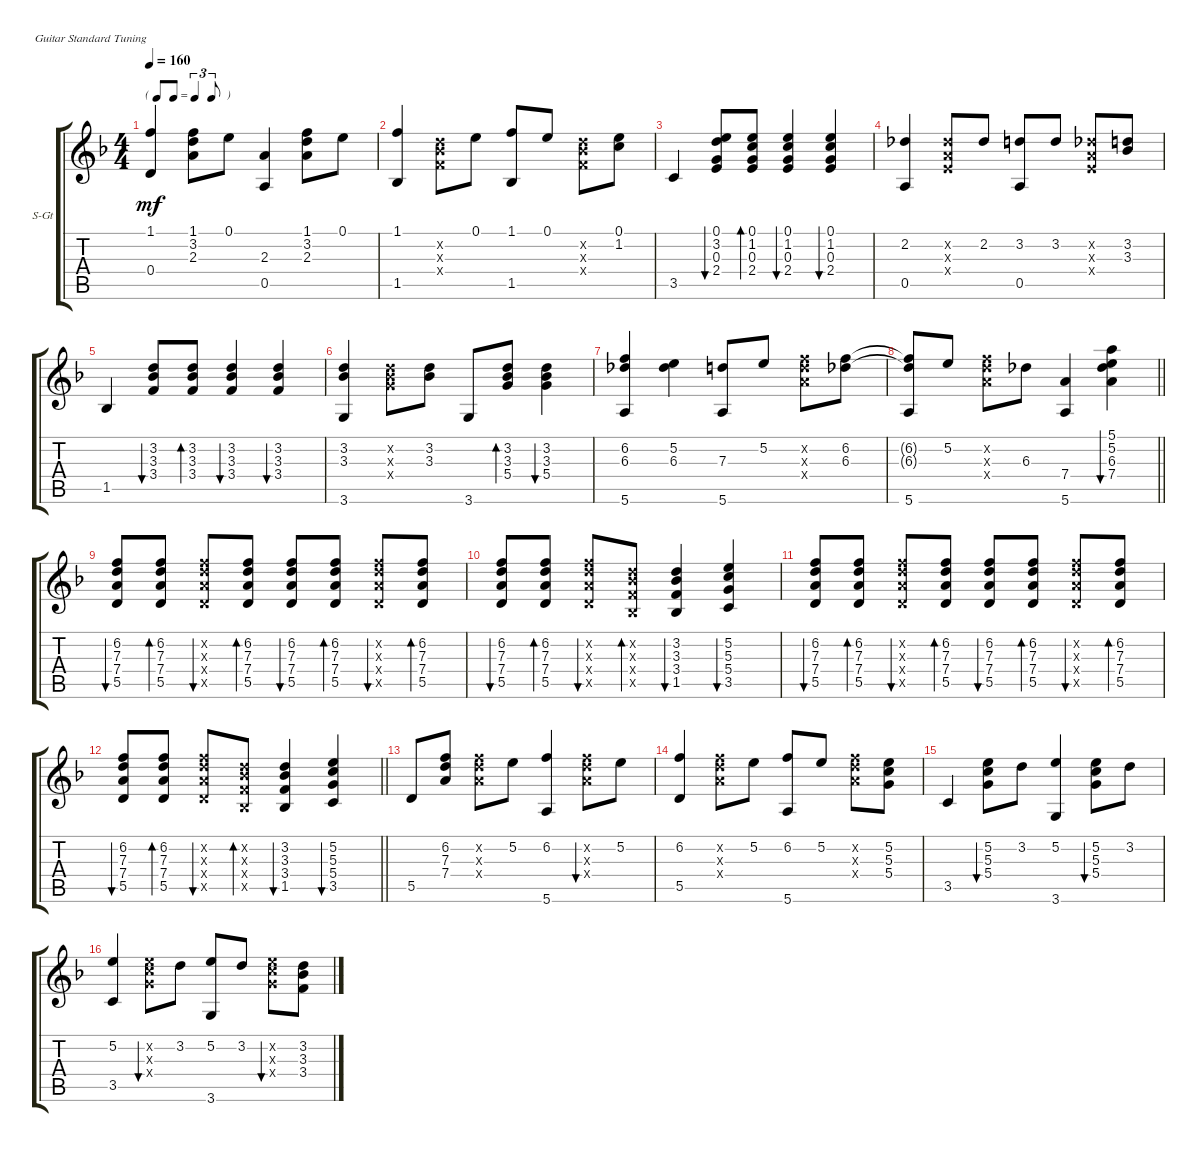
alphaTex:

\bracketExtendMode groupsimilarinstruments
\firstSystemTrackNameOrientation horizontal
\otherSystemsTrackNameOrientation horizontal
\track ("Steel Guitar" "S-Gt") {instrument acousticguitarsteel}
\staff {score tabs}
\tuning (E4 B3 G3 D3 A2 E2)
\ts (4 4)
\tf triplet8th
\tempo 160
\clef g2
\ks dminor
(1.1 0.4).4{dy mf} (1.1 3.2 2.3).8 0.1.8 (2.3 0.5).4 (1.1 3.2 2.3).8 0.1.8 |
(1.1 1.5).4 (3.2{x} 3.3{x} 3.4{x}).8 0.1.8 (1.1 1.5).8 0.1.8 (3.2{x} 3.3{x} 3.4{x}).8 (0.1 1.2).8 |
3.5.4 (0.1 3.2 0.3 2.4).8{bu 60} (0.1 1.2 0.3 2.4).8{bd 60} (0.1 1.2 0.3 2.4).4{bu 60} (0.1 1.2 0.3 2.4).4{bu 60} |
(2.2 0.5).4 (2.2{x} 2.3{x} 2.4{x}).8 2.2.8 (3.2 0.5).8 3.2.8 (2.2{x} 2.3{x} 2.4{x}).8 (3.2 3.3).8 |
1.5.4 (3.2 3.3 3.4).8{bu 60} (3.2 3.3 3.4).8{bd 60} (3.2 3.3 3.4).4{bu 60} (3.2 3.3 3.4).4{bu 60} |
(3.2 3.3 3.6).4 (3.2{x} 3.3{x} 5.4{x}).8 (3.2 3.3).8 3.6.8 (3.2 3.3 5.4).8{bd 60} (3.2 3.3 5.4).4{bu 60} |
(6.2 6.3 5.6).4 (5.2 6.3).4 (7.3 5.6).8 5.2.8 (6.2{x} 7.3{x} 7.4{x}).8 (6.2 6.3).8 |
\barLineRight lightlight
(6.2{t} 6.3{t} 5.6).8 5.2.8 (6.2{x} 7.3{x} 7.4{x}).8 6.3.8 (7.4 5.6).4 (5.1 5.2 6.3 7.4).4{bu 60} |
(6.2 7.3 7.4 5.5).8{bu 60} (6.2 7.3 7.4 5.5).8{bd 60} (6.2{x} 7.3{x} 7.4{x} 5.5{x}).8{bu 60} (6.2 7.3 7.4 5.5).8{bd 60} (6.2 7.3 7.4 5.5).8{bu 60} (6.2 7.3 7.4 5.5).8{bd 60} (6.2{x} 7.3{x} 7.4{x} 5.5{x}).8{bu 60} (6.2 7.3 7.4 5.5).8{bd 60} |
(6.2 7.3 7.4 5.5).8{bu 60} (6.2 7.3 7.4 5.5).8{bd 60} (6.2{x} 7.3{x} 7.4{x} 5.5{x}).8{bu 60} (3.2{x} 3.3{x} 3.4{x} 1.5{x}).8{bd 60} (3.2 3.3 3.4 1.5).4{bu 30} (5.2 5.3 5.4 3.5).4{bu 60} |
(6.2 7.3 7.4 5.5).8{bu 60} (6.2 7.3 7.4 5.5).8{bd 60} (6.2{x} 7.3{x} 7.4{x} 5.5{x}).8{bu 60} (6.2 7.3 7.4 5.5).8{bd 60} (6.2 7.3 7.4 5.5).8{bu 60} (6.2 7.3 7.4 5.5).8{bd 60} (6.2{x} 7.3{x} 7.4{x} 5.5{x}).8{bu 60} (6.2 7.3 7.4 5.5).8{bd 60} |
\barLineRight lightlight
(6.2 7.3 7.4 5.5).8{bu 60} (6.2 7.3 7.4 5.5).8{bd 60} (6.2{x} 7.3{x} 7.4{x} 5.5{x}).8{bu 60} (3.2{x} 3.3{x} 3.4{x} 1.5{x}).8{bd 60} (3.2 3.3 3.4 1.5).4{bu 30} (5.2 5.3 5.4 3.5).4{bu 60} |
5.5.8 (6.2 7.3 7.4).8 (6.2{x} 7.3{x} 7.4{x}).8 5.2.8 (6.2 5.6).4 (6.2{x} 7.3{x} 7.4{x}).8{bu 60} 5.2.8 |
(6.2 5.5).4 (6.2{x} 7.3{x} 7.4{x}).8 5.2.8 (6.2 5.6).8 5.2.8 (6.2{x} 7.3{x} 7.4{x}).8 (5.2 5.3 5.4).8 |
3.5.4 (5.2 5.3 5.4).8{bu 60} 3.2.8 (5.2 3.6).4 (5.2 5.3 5.4).8{bu 60} 3.2.8 |
(5.2 3.5).4 (5.2{x} 5.3{x} 5.4{x}).8{bu 60} 3.2.8 (5.2 3.6).8 3.2.8 (5.2{x} 5.3{x} 5.4{x}).8{bu 60} (3.2 3.3 3.4).8
